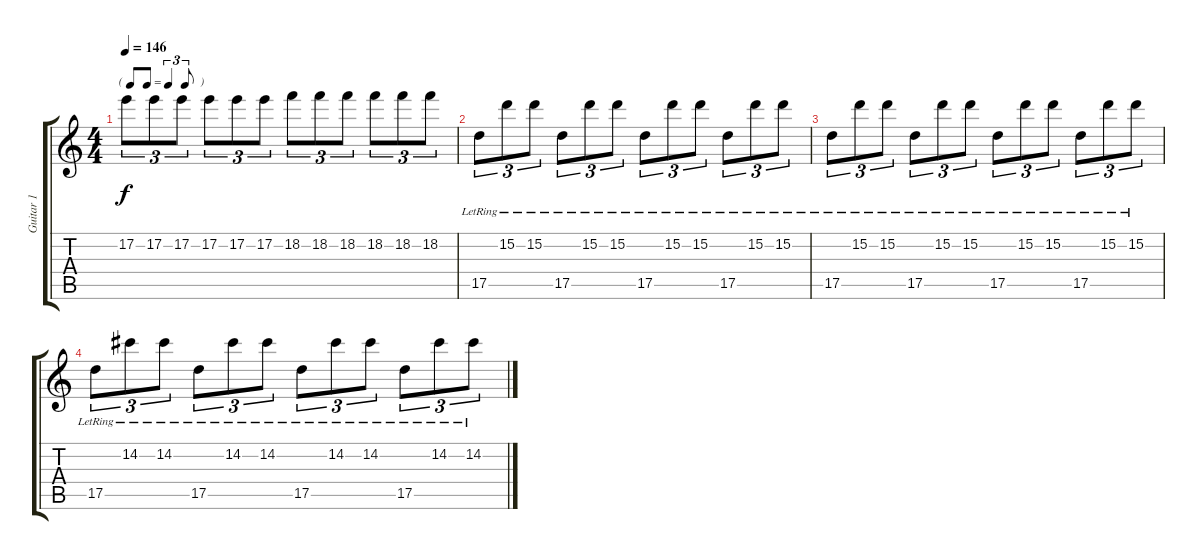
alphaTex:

\track ("Guitar 1" "Guitar 1") {instrument distortionguitar}
\staff {score tabs}
\tuning (E4 B3 G3 D3 A2 D2) {hide}
\ts (4 4)
\tf triplet8th
\tempo 146
\clef g2
\ks c
17.2.8{tu (3 2) dy f} 17.2.8{tu (3 2)} 17.2.8{tu (3 2)} 17.2.8{tu (3 2)} 17.2.8{tu (3 2)} 17.2.8{tu (3 2)} 18.2.8{tu (3 2)} 18.2.8{tu (3 2)} 18.2.8{tu (3 2)} 18.2.8{tu (3 2)} 18.2.8{tu (3 2)} 18.2.8{tu (3 2)} |
17.5{lr}.8{tu (3 2)} 15.2{lr}.8{tu (3 2)} 15.2{lr}.8{tu (3 2)} 17.5{lr}.8{tu (3 2)} 15.2{lr}.8{tu (3 2)} 15.2{lr}.8{tu (3 2)} 17.5{lr}.8{tu (3 2)} 15.2{lr}.8{tu (3 2)} 15.2{lr}.8{tu (3 2)} 17.5{lr}.8{tu (3 2)} 15.2{lr}.8{tu (3 2)} 15.2{lr}.8{tu (3 2)} |
17.5{lr}.8{tu (3 2)} 15.2{lr}.8{tu (3 2)} 15.2{lr}.8{tu (3 2)} 17.5{lr}.8{tu (3 2)} 15.2{lr}.8{tu (3 2)} 15.2{lr}.8{tu (3 2)} 17.5{lr}.8{tu (3 2)} 15.2{lr}.8{tu (3 2)} 15.2{lr}.8{tu (3 2)} 17.5{lr}.8{tu (3 2)} 15.2{lr}.8{tu (3 2)} 15.2{lr}.8{tu (3 2)} |
17.5{lr}.8{tu (3 2)} 14.2{lr}.8{tu (3 2)} 14.2{lr}.8{tu (3 2)} 17.5{lr}.8{tu (3 2)} 14.2{lr}.8{tu (3 2)} 14.2{lr}.8{tu (3 2)} 17.5{lr}.8{tu (3 2)} 14.2{lr}.8{tu (3 2)} 14.2{lr}.8{tu (3 2)} 17.5{lr}.8{tu (3 2)} 14.2{lr}.8{tu (3 2)} 14.2{lr}.8{tu (3 2)}
